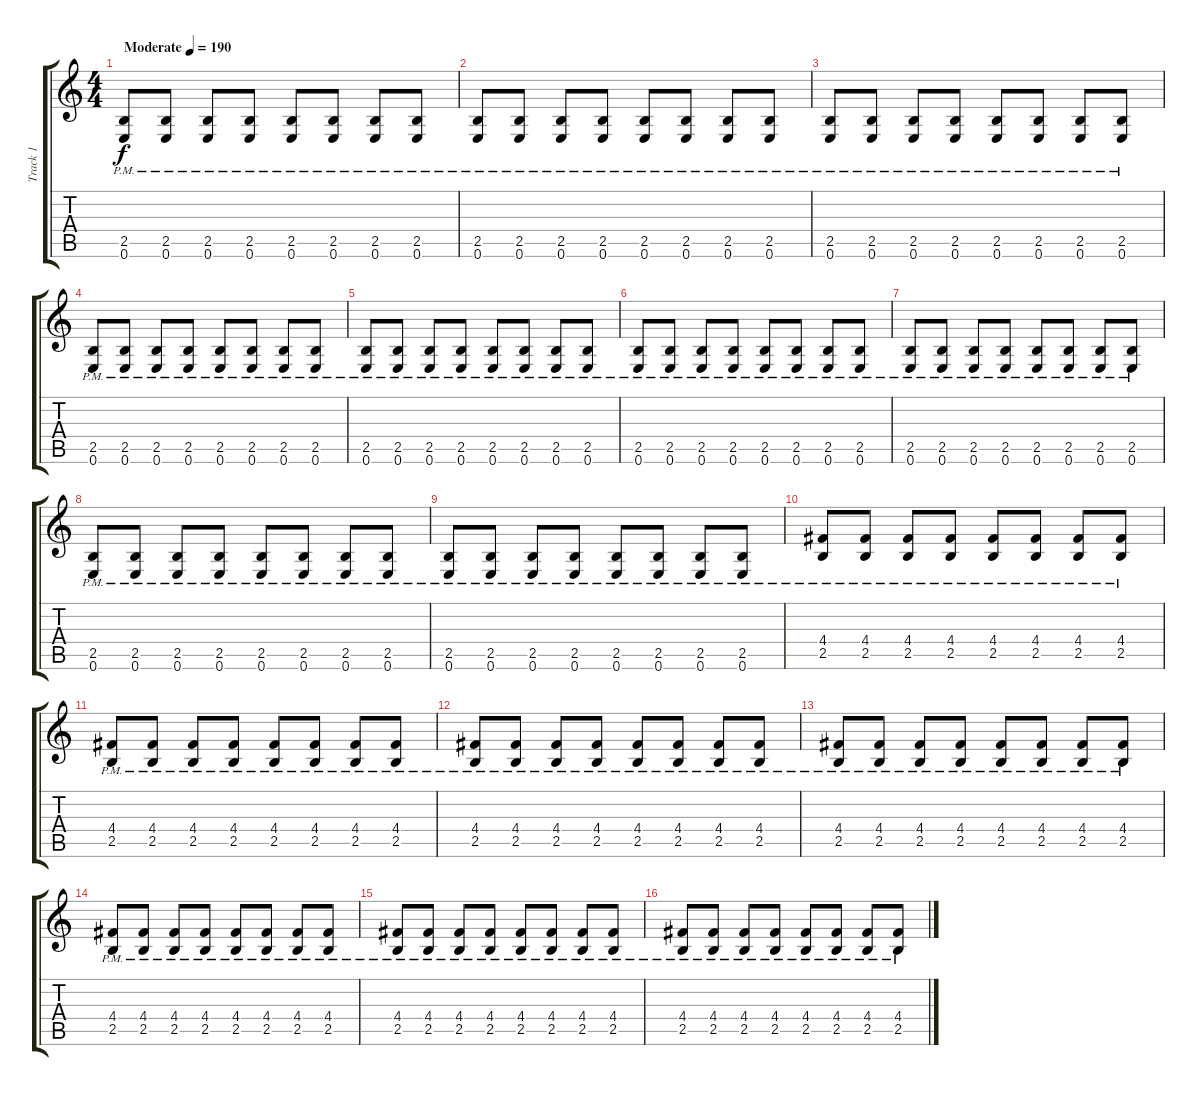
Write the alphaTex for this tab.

\track ("Track 1" "Track 1") {instrument distortionguitar}
\staff {score tabs}
\tuning (E4 B3 G3 D3 A2 E2) {hide}
\ts (4 4)
\tempo (190 "Moderate")
\clef g2
\ks c
(2.5{pm} 0.6{pm}).8{dy f instrument distortionguitar} (2.5{pm} 0.6{pm}).8 (2.5{pm} 0.6{pm}).8 (2.5{pm} 0.6{pm}).8 (2.5{pm} 0.6{pm}).8 (2.5{pm} 0.6{pm}).8 (2.5{pm} 0.6{pm}).8 (2.5{pm} 0.6{pm}).8 |
(2.5{pm} 0.6{pm}).8 (2.5{pm} 0.6{pm}).8 (2.5{pm} 0.6{pm}).8 (2.5{pm} 0.6{pm}).8 (2.5{pm} 0.6{pm}).8 (2.5{pm} 0.6{pm}).8 (2.5{pm} 0.6{pm}).8 (2.5{pm} 0.6{pm}).8 |
(2.5{pm} 0.6{pm}).8 (2.5{pm} 0.6{pm}).8 (2.5{pm} 0.6{pm}).8 (2.5{pm} 0.6{pm}).8 (2.5{pm} 0.6{pm}).8 (2.5{pm} 0.6{pm}).8 (2.5{pm} 0.6{pm}).8 (2.5{pm} 0.6{pm}).8 |
(2.5{pm} 0.6{pm}).8 (2.5{pm} 0.6{pm}).8 (2.5{pm} 0.6{pm}).8 (2.5{pm} 0.6{pm}).8 (2.5{pm} 0.6{pm}).8 (2.5{pm} 0.6{pm}).8 (2.5{pm} 0.6{pm}).8 (2.5{pm} 0.6{pm}).8 |
(2.5{pm} 0.6{pm}).8 (2.5{pm} 0.6{pm}).8 (2.5{pm} 0.6{pm}).8 (2.5{pm} 0.6{pm}).8 (2.5{pm} 0.6{pm}).8 (2.5{pm} 0.6{pm}).8 (2.5{pm} 0.6{pm}).8 (2.5{pm} 0.6{pm}).8 |
(2.5{pm} 0.6{pm}).8 (2.5{pm} 0.6{pm}).8 (2.5{pm} 0.6{pm}).8 (2.5{pm} 0.6{pm}).8 (2.5{pm} 0.6{pm}).8 (2.5{pm} 0.6{pm}).8 (2.5{pm} 0.6{pm}).8 (2.5{pm} 0.6{pm}).8 |
(2.5{pm} 0.6{pm}).8 (2.5{pm} 0.6{pm}).8 (2.5{pm} 0.6{pm}).8 (2.5{pm} 0.6{pm}).8 (2.5{pm} 0.6{pm}).8 (2.5{pm} 0.6{pm}).8 (2.5{pm} 0.6{pm}).8 (2.5{pm} 0.6{pm}).8 |
(2.5{pm} 0.6{pm}).8 (2.5{pm} 0.6{pm}).8 (2.5{pm} 0.6{pm}).8 (2.5{pm} 0.6{pm}).8 (2.5{pm} 0.6{pm}).8 (2.5{pm} 0.6{pm}).8 (2.5{pm} 0.6{pm}).8 (2.5{pm} 0.6{pm}).8 |
(2.5{pm} 0.6{pm}).8 (2.5{pm} 0.6{pm}).8 (2.5{pm} 0.6{pm}).8 (2.5{pm} 0.6{pm}).8 (2.5{pm} 0.6{pm}).8 (2.5{pm} 0.6{pm}).8 (2.5{pm} 0.6{pm}).8 (2.5{pm} 0.6{pm}).8 |
(4.4{pm} 2.5{pm}).8 (4.4{pm} 2.5{pm}).8 (4.4{pm} 2.5{pm}).8 (4.4{pm} 2.5{pm}).8 (4.4{pm} 2.5{pm}).8 (4.4{pm} 2.5{pm}).8 (4.4{pm} 2.5{pm}).8 (4.4{pm} 2.5{pm}).8 |
(4.4{pm} 2.5{pm}).8 (4.4{pm} 2.5{pm}).8 (4.4{pm} 2.5{pm}).8 (4.4{pm} 2.5{pm}).8 (4.4{pm} 2.5{pm}).8 (4.4{pm} 2.5{pm}).8 (4.4{pm} 2.5).8 (4.4{pm} 2.5{pm}).8 |
(4.4{pm} 2.5{pm}).8 (4.4{pm} 2.5{pm}).8 (4.4{pm} 2.5{pm}).8 (4.4{pm} 2.5{pm}).8 (4.4{pm} 2.5{pm}).8 (4.4{pm} 2.5{pm}).8 (4.4{pm} 2.5{pm}).8 (4.4{pm} 2.5{pm}).8 |
(4.4{pm} 2.5{pm}).8 (4.4{pm} 2.5{pm}).8 (4.4{pm} 2.5{pm}).8 (4.4{pm} 2.5{pm}).8 (4.4{pm} 2.5{pm}).8 (4.4{pm} 2.5{pm}).8 (4.4{pm} 2.5{pm}).8 (4.4{pm} 2.5{pm}).8 |
(4.4{pm} 2.5{pm}).8 (4.4{pm} 2.5{pm}).8 (4.4{pm} 2.5{pm}).8 (4.4{pm} 2.5{pm}).8 (4.4{pm} 2.5{pm}).8 (4.4{pm} 2.5{pm}).8 (4.4{pm} 2.5{pm}).8 (4.4{pm} 2.5{pm}).8 |
(4.4{pm} 2.5{pm}).8 (4.4{pm} 2.5{pm}).8 (4.4{pm} 2.5{pm}).8 (4.4{pm} 2.5{pm}).8 (4.4{pm} 2.5{pm}).8 (4.4{pm} 2.5{pm}).8 (4.4{pm} 2.5{pm}).8 (4.4{pm} 2.5{pm}).8 |
(4.4{pm} 2.5{pm}).8 (4.4{pm} 2.5{pm}).8 (4.4{pm} 2.5{pm}).8 (4.4{pm} 2.5{pm}).8 (4.4{pm} 2.5{pm}).8 (4.4{pm} 2.5{pm}).8 (4.4{pm} 2.5{pm}).8 (4.4{pm} 2.5{pm}).8
